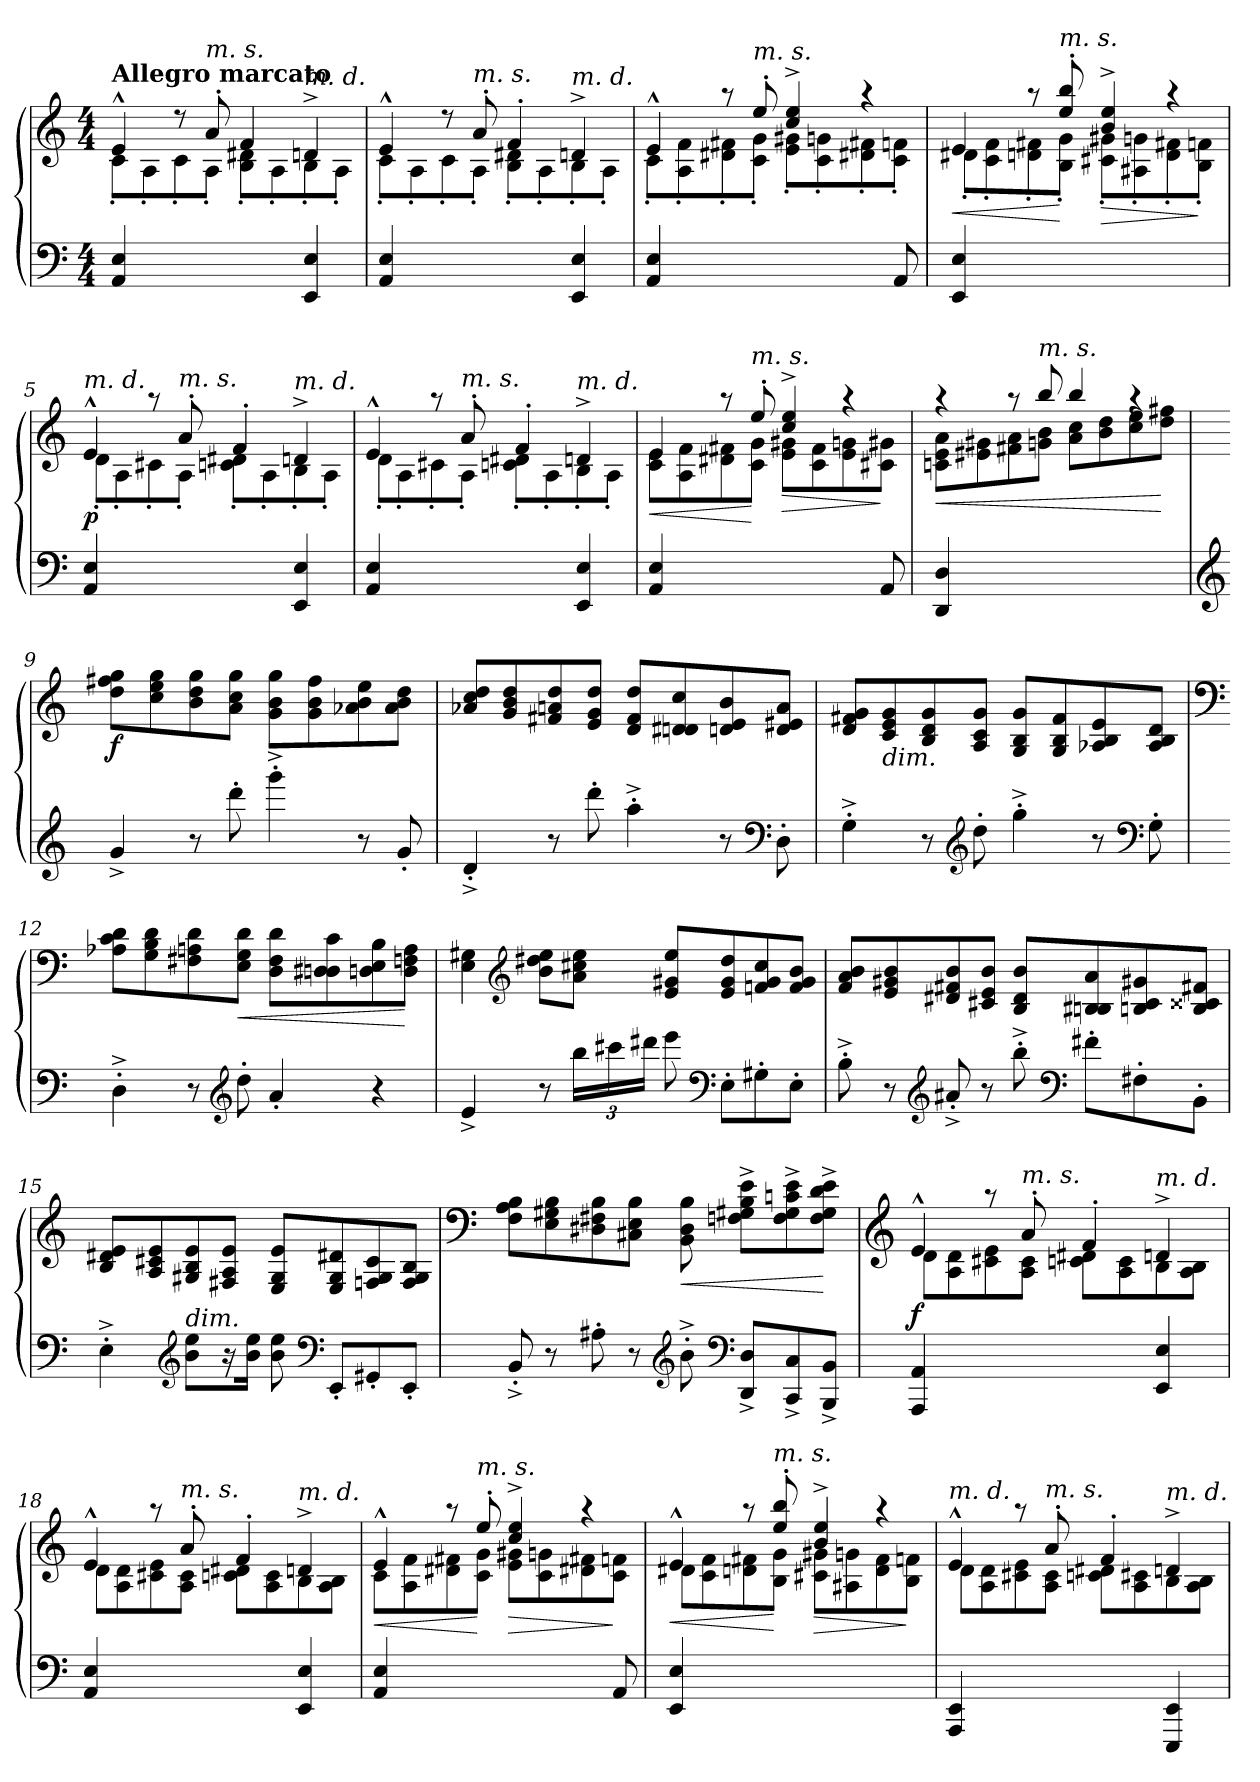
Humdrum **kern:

**kern	**kern	**dynam
*part1	*part1	*part1
*staff2	*staff1	*staff1/2
*clefF4	*clefG2	*
*k[]	*k[]	*
*a:	*a:	*
*M4/4	*M4/4	*
=1	=1	=1
*	*^	*
!	!LO:TX:a:B:t=Allegro marcato	!	!
4AA/ 4E/	4e^^>/	8c'<\L	.
.	.	8A'<\	.
4ryy	8r	8c'<\	.
!	!LO:TX:a:i:t=m. s.	!	!
.	8a'>/	8A'<\J	.
4ryy	4f/	8B\'< 8d#X\'<L	.
.	.	8A'<\	.
!	!LO:TX:a:i:t=m. d.	!	!
4EE/ 4E/	4dn^>/	8B'<\	.
.	.	8A'<\J	.
=2	=2	=2	=2
4AA/ 4E/	4e^^>/	8c'<\L	.
.	.	8A'<\	.
4ryy	8r	8c'<\	.
!	!LO:TX:a:i:t=m. s.	!	!
.	8a'>/	8A'<\J	.
4ryy	4f'>/	8B\'< 8d#X\'<L	.
.	.	8A'<\	.
!	!LO:TX:a:i:t=m. d.	!	!
4EE/ 4E/	4dn^>/	8B'<\	.
.	.	8A'<\J	.
=3	=3	=3	=3
4AA/ 4E/	4e^^>/	8c'<\L	.
.	.	8A\'< 8f\'<	.
4ryy	8raa	8d#X\'< 8f#X\'<	.
!	!LO:TX:a:i:t=m. s.	!	!
.	8ee'>/	8c\'< 8g\'<J	.
4ryy	4cc/^> 4ee/^>	8e\'< 8g#X\'<L	.
.	.	8c\'< 8gn\'<	.
8ryy	4raa	8d#X\'< 8f#X\'<	.
8AA/	.	8c\'< 8fn\'<J	.
!!LO:LB:g=z	!!
=4	=4	=4	=4
!	!	!	!LO:HP:b
4EE/ 4E/	4e/	8d#X'<\L	<
.	.	8c\'< 8f\'<	.
4ryy	8raa	8dn\'< 8f#X\'<	.
!	!LO:TX:a:i:t=m. s.	!	!
.	8ee/'> 8bb/'>	8B\'< 8g\'<J	[
!	!	!	!LO:HP:b
2ryy	4b/^> 4ee/^>	8c#X\'< 8g#X\'<L	>
.	.	8A#X\'< 8gn\'<	.
.	4raa	8d\'< 8f#X\'<	.
.	.	8B\'< 8fn\'<J	]
=5	=5	=5	=5
!	!LO:TX:a:i:t=m. d.	!	!
!	!	!	!LO:DY:b
4AA/ 4E/	4e^^>/	8d'<\L	p
.	.	8A'<\	.
4ryy	8raa	8c#X'<\	.
!	!LO:TX:a:i:t=m. s.	!	!
.	8a'>/	8A'<\J	.
4ryy	4f'>/	8cn\'< 8d#X\'<L	.
.	.	8A'<\	.
!	!LO:TX:a:i:t=m. d.	!	!
4EE/ 4E/	4dn^>/	8B'<\	.
.	.	8A'<\J	.
=6	=6	=6	=6
4AA/ 4E/	4e^^>/	8d'<\L	.
.	.	8A'<\	.
4ryy	8raa	8c#X'<\	.
!	!LO:TX:a:i:t=m. s.	!	!
.	8a'>/	8A'<\J	.
4ryy	4f'>/	8cn\'< 8d#X\'<L	.
.	.	8A'<\	.
!	!LO:TX:a:i:t=m. d.	!	!
4EE/ 4E/	4dn^>/	8B'<\	.
.	.	8A'<\J	.
!!LO:LB:g=z	!!
=7	=7	=7	=7
!	!	!	!LO:HP:b
4AA/ 4E/	4e/	8c\ 8e\L	<
.	.	8A\ 8f\	.
4ryy	8raa	8d#X\ 8f#X\	.
!	!LO:TX:a:i:t=m. s.	!	!
.	8ee'>/	8c\ 8g\J	[
!	!	!	!LO:HP:b
4ryy	4cc/^> 4ee/^>	8e\ 8g#X\L	>
.	.	8c\ 8f#\	.
8ryy	4raa	8e\ 8gn\	.
8AA/	.	8c#X\ 8g#X\J	]
=8	=8	=8	=8
!	!	!	!LO:HP:b
4DD/ 4D/	4raa	8cn\ 8e\ 8a\L	<
.	.	8e#X\ 8g#X\	.
4ryy	8raa	8f#X\ 8a\	.
!	!LO:TX:a:i:t=m. s.	!	!
.	8bb/	8gn\ 8b\J	.
2ryy	4bb/	8a\ 8cc\L	.
.	.	8b\ 8dd\	.
.	4raa	8cc\ 8ee\	.
.	.	8dd\ 8ff#X\J	[
*	*v	*v	*
=9	=9	=9
*clefG2	*	*
*	*^	*
!	!	!	!LO:DY:b
*	*v	*v	*
4g^</	8dd\ 8ff#X\ 8gg\L	f
.	8cc\ 8ee\ 8gg\	.
8r	8b\ 8dd\ 8gg\	.
8ddd'>\	8a\ 8cc\ 8gg\J	.
4ggg^>'>\	8g\ 8b\ 8gg\L	.
.	8g\ 8b\ 8ff#\	.
8r	8a-X\ 8b\ 8ee\	.
8g'</	8a-\ 8b\ 8dd\J	.
!!LO:LB:g=z
=10	=10	=10
4d^<'</	8a-X/ 8cc/ 8dd/L	.
.	8g/ 8b/ 8dd/	.
8r	8f#X/ 8an/ 8dd/	.
8ddd'>\	8e/ 8g/ 8dd/J	.
4aa^>'>\	8d/ 8f#/ 8dd/L	.
.	8dn/ 8d#X/ 8cc/	.
8r	8dn/ 8e/ 8b/	.
*clefF4	*	*
8D'>\	8d/ 8e#X/ 8a/J	.
=11	=11	=11
4G^>'>\	8d/ 8f#X/ 8g/L	.
!	!LO:TX:b:i:t=dim.	!
.	8c/ 8e/ 8g/	.
8r	8B/ 8d/ 8g/	.
*clefG2	*	*
8dd'>\	8A/ 8c/ 8g/J	.
4gg^>'>\	8G/ 8B/ 8g/L	.
.	8G/ 8B/ 8f#/	.
8r	8A-X/ 8B/ 8e/	.
*clefF4	*	*
8G'>\	8A-/ 8B/ 8d/J	.
=12	=12	=12
*	*clefF4	*
4D^>'>\	8A-X\ 8c\ 8d\L	.
.	8G\ 8B\ 8d\	.
8r	8F#X\ 8An\ 8d\	.
*clefG2	*	*
!	!	!LO:HP:b
8dd'>\	8E\ 8G\ 8d\J	<
4a'</	8D\ 8F#\ 8d\L	.
.	8Dn\ 8D#X\ 8c\	.
4r	8Dn\ 8E\ 8B\	.
.	8D\ 8Fn\ 8A\J	[
!!LO:PB:g=z
=13	=13	=13
4e^</	4E\ 4G#X\	.
*	*clefG2	*
8r	8b\ 8dd#X\ 8ee\L	.
24bb\LL	8a\ 8cc#X\ 8ee\J	.
24ccc#X\	.	.
24ddd#X\JJ	.	.
8eee\	8e/ 8g#X/ 8ee/L	.
*clefF4	*	*
8E'>\L	8e/ 8g#/ 8dd#/	.
8G#X'>\	8fn/ 8g#/ 8cc#/	.
8E'>\J	8f/ 8g#/ 8b/J	.
=14	=14	=14
8B^>'>\	8f/ 8a/ 8b/L	.
8r	8e/ 8g#X/ 8b/	.
*clefG2	*	*
8a#X^<'</	8d#X/ 8f#X/ 8b/	.
8r	8c#X/ 8e/ 8b/J	.
8bb^>'>\	8B/ 8d#/ 8b/L	.
*clefF4	*	*
8f#X'>\L	8Bn/ 8B#X/ 8a/	.
8F#X'>\	8Bn/ 8c#/ 8g#X/	.
8BB'>\J	8B/ 8c##X/ 8f#X/J	.
=15	=15	=15
4E^>'>\	8B/ 8d#X/ 8e/L	.
.	8A/ 8c#X/ 8e/	.
*clefG2	*	*
!LO:TX:a:i:t=dim.	!	!
8b\ 8ee\L	8G#X/ 8B/ 8e/	.
16r	8F#X/ 8A/ 8e/J	.
16b\ 16ee\Jk	.	.
8b\ 8ee\	8E/ 8G#/ 8e/L	.
*clefF4	*	*
8EE'</L	8E/ 8G#/ 8d#X/	.
8GG#X'</	8Fn/ 8G#/ 8c#/	.
8EE'</J	8F/ 8G#/ 8B/J	.
!!LO:LB:g=z
=16	=16	=16
*	*clefF4	*
8BB^<'</	8F\ 8A\ 8B\L	.
8r	8E\ 8G#X\ 8B\	.
8A#X'>\	8D#X\ 8F#X\ 8B\	.
8r	8C#X\ 8E\ 8B\J	.
*clefG2	*	*
!	!	!LO:HP:b
8b^>'>\	8BB\ 8D#\ 8B\	<
*clefF4	*	*
8DD/^< 8D/^<L	8Fn\^> 8G#X\^> 8B\^> 8e\^>L	.
8CC/^< 8C/^<	8F\^> 8G#\^> 8cn\^> 8e\^>	.
8BBB/^< 8BB/^<J	8F\^> 8G#\^> 8d\^> 8e\^>J	[
=17	=17	=17
*	*clefG2	*
*	*^	*
!	!	!	!LO:DY:a=2
4AAA/ 4AA/	4e^^>/	8d\L	f
.	.	8A\ 8d\	.
4ryy	8raa	8c#X\ 8e\	.
!	!LO:TX:a:i:t=m. s.	!	!
.	8a'>/	8A\ 8c#\J	.
4ryy	4f'>/	8cn\ 8d#X\L	.
.	.	8A\ 8c\	.
!	!LO:TX:a:i:t=m. d.	!	!
4EE/ 4E/	4dn^>/	8B\	.
.	.	8A\ 8B\J	.
=18	=18	=18	=18
4AA/ 4E/	4e^^>/	8d\L	.
.	.	8A\ 8d\	.
4ryy	8raa	8c#X\ 8e\	.
!	!LO:TX:a:i:t=m. s.	!	!
.	8a'>/	8A\ 8c#\J	.
4ryy	4f'>/	8cn\ 8d#X\L	.
.	.	8A\ 8c\	.
!	!LO:TX:a:i:t=m. d.	!	!
4EE/ 4E/	4dn^>/	8B\	.
.	.	8A\ 8B\J	.
!!LO:LB:g=z	!!
=19	=19	=19	=19
!	!	!	!LO:HP:b
4AA/ 4E/	4e^^>/	8c\L	<
.	.	8A\ 8f\	.
4ryy	8raa	8d#X\ 8f#X\	.
!	!LO:TX:a:i:t=m. s.	!	!
.	8ee'>/	8c\ 8g\J	[
!	!	!	!LO:HP:b
4ryy	4cc/^> 4ee/^>	8e\ 8g#X\L	>
.	.	8c\ 8gn\	.
8ryy	4raa	8d#X\ 8f#X\	.
8AA/	.	8c\ 8fn\J	]
=20	=20	=20	=20
!	!	!	!LO:HP:b
4EE/ 4E/	4e^^>/	8d#X\L	<
.	.	8c\ 8f\	.
4ryy	8raa	8dn\ 8f#X\	.
!	!LO:TX:a:i:t=m. s.	!	!
.	8ee/'> 8bb/'>	8B\ 8g\J	[
!	!	!	!LO:HP:b
2ryy	4b/^> 4ee/^>	8c#X\ 8g#X\L	>
.	.	8A#X\ 8gn\	.
.	4raa	8d\ 8f#\	.
.	.	8B\ 8fn\J	]
=21	=21	=21	=21
!	!LO:TX:a:i:t=m. d.	!	!
4AAA/ 4EE/	4e^^>/	8d\L	.
.	.	8A\ 8d\	.
4ryy	8raa	8c#X\ 8e\	.
!	!LO:TX:a:i:t=m. s.	!	!
.	8a'>/	8A\ 8c#\J	.
4ryy	4f'>/	8cn\ 8d#X\L	.
.	.	8A\ 8c#X\	.
!	!LO:TX:a:i:t=m. d.	!	!
4EEE/ 4EE/	4dn^>/	8B\	.
.	.	8A\ 8B\J	.
*	*v	*v	*
=	=	=
*-	*-	*-
